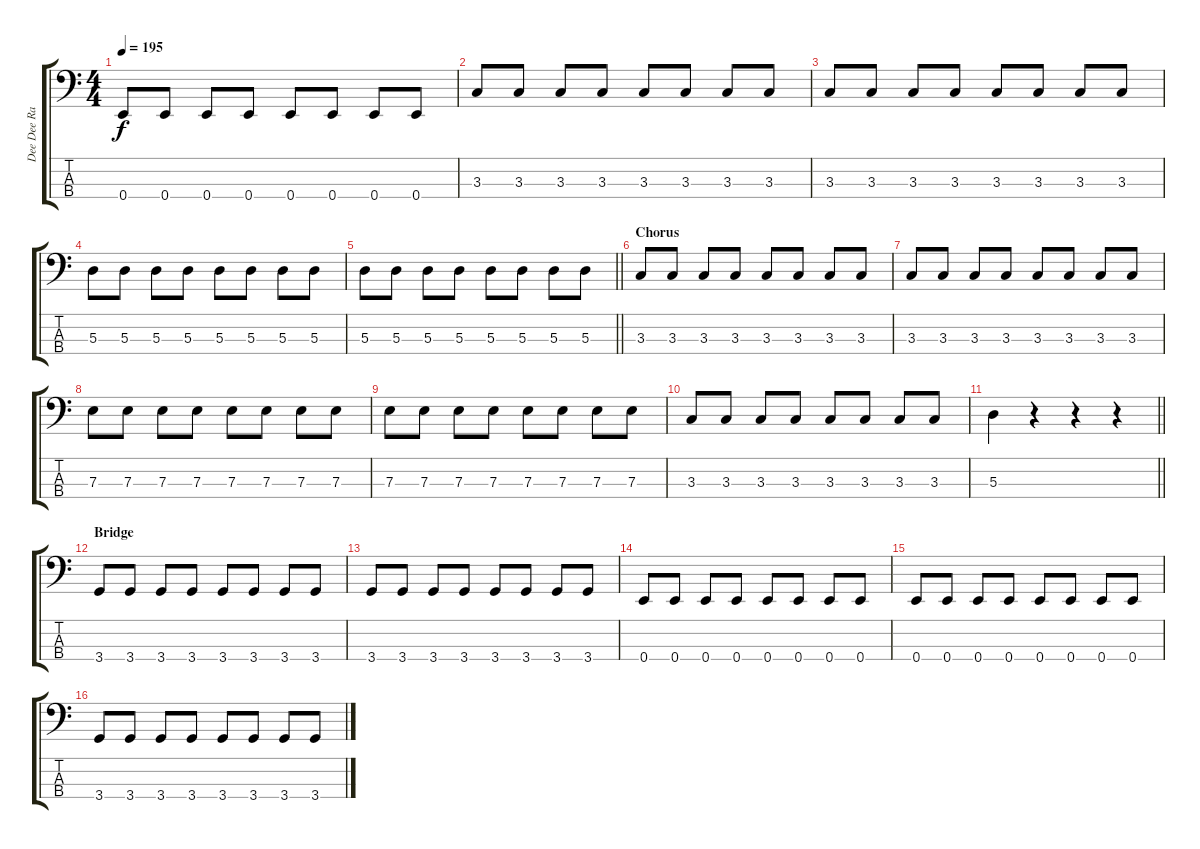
\track ("Dee Dee Ramone" "Dee Dee Ra") {instrument electricbasspick}
\staff {score tabs}
\tuning (G2 D2 A1 E1) {hide}
\ts (4 4)
\tempo 195
\clef f4
\ks c
0.4.8{dy f} 0.4.8 0.4.8 0.4.8 0.4.8 0.4.8 0.4.8 0.4.8 |
3.3.8 3.3.8 3.3.8 3.3.8 3.3.8 3.3.8 3.3.8 3.3.8 |
3.3.8 3.3.8 3.3.8 3.3.8 3.3.8 3.3.8 3.3.8 3.3.8 |
5.3.8 5.3.8 5.3.8 5.3.8 5.3.8 5.3.8 5.3.8 5.3.8 |
\barLineRight lightlight
5.3.8 5.3.8 5.3.8 5.3.8 5.3.8 5.3.8 5.3.8 5.3.8 |
\section ("" "Chorus")
3.3.8 3.3.8 3.3.8 3.3.8 3.3.8 3.3.8 3.3.8 3.3.8 |
3.3.8 3.3.8 3.3.8 3.3.8 3.3.8 3.3.8 3.3.8 3.3.8 |
7.3.8 7.3.8 7.3.8 7.3.8 7.3.8 7.3.8 7.3.8 7.3.8 |
7.3.8 7.3.8 7.3.8 7.3.8 7.3.8 7.3.8 7.3.8 7.3.8 |
3.3.8 3.3.8 3.3.8 3.3.8 3.3.8 3.3.8 3.3.8 3.3.8 |
\barLineRight lightlight
5.3.4 r.4 r.4 r.4 |
\section ("" "Bridge")
3.4.8 3.4.8 3.4.8 3.4.8 3.4.8 3.4.8 3.4.8 3.4.8 |
3.4.8 3.4.8 3.4.8 3.4.8 3.4.8 3.4.8 3.4.8 3.4.8 |
0.4.8 0.4.8 0.4.8 0.4.8 0.4.8 0.4.8 0.4.8 0.4.8 |
0.4.8 0.4.8 0.4.8 0.4.8 0.4.8 0.4.8 0.4.8 0.4.8 |
3.4.8 3.4.8 3.4.8 3.4.8 3.4.8 3.4.8 3.4.8 3.4.8
